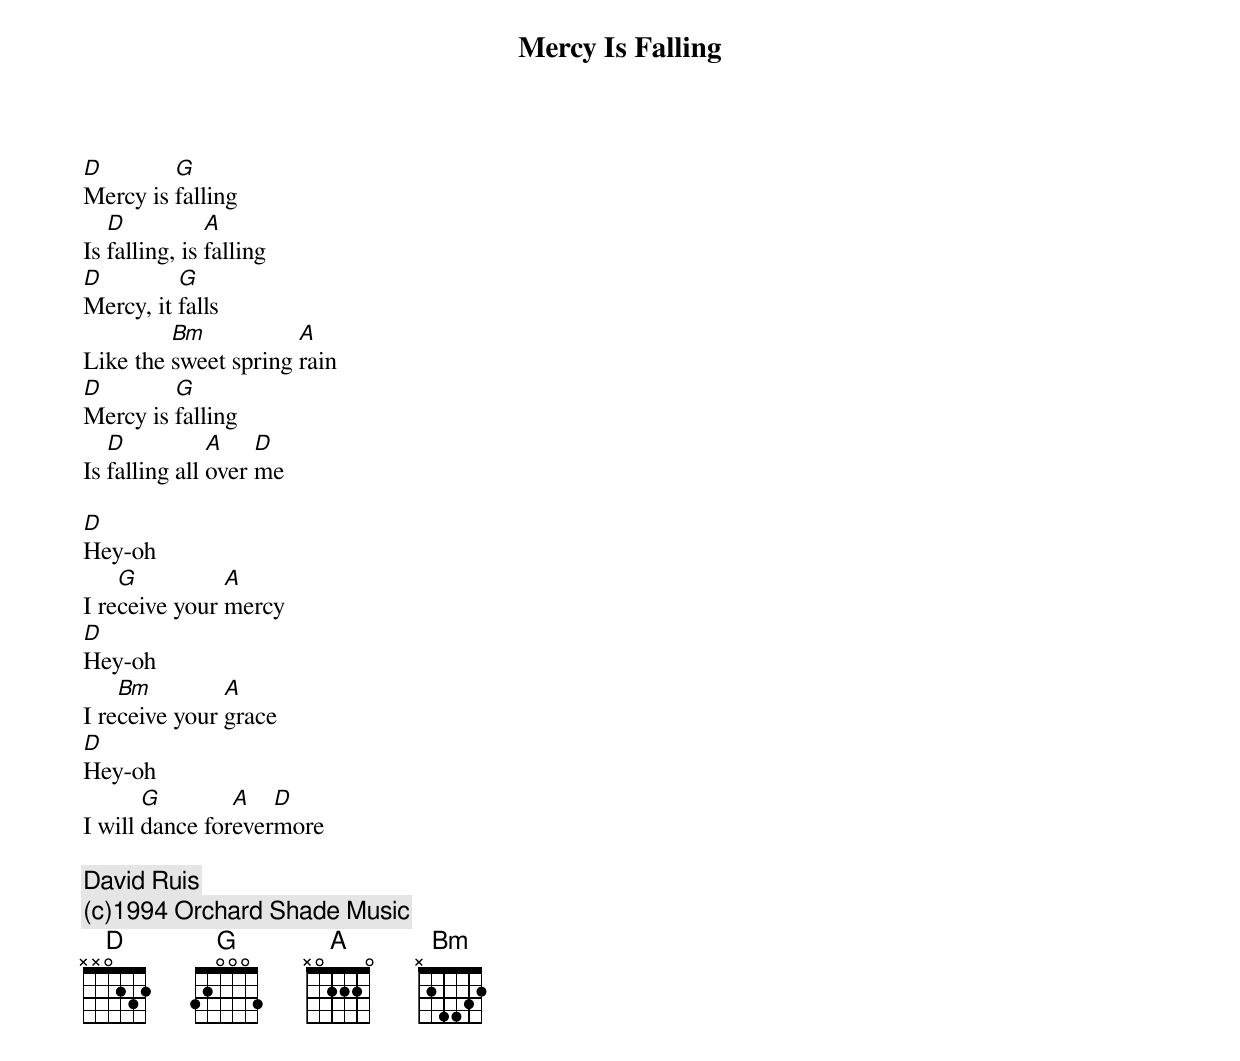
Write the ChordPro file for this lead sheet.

{title:Mercy Is Falling}
[D]Mercy is [G]falling
Is [D]falling, is [A]falling
[D]Mercy, it [G]falls
Like the [Bm]sweet spring [A]rain
[D]Mercy is [G]falling
Is [D]falling all [A]over [D]me

[D]Hey-oh
I re[G]ceive your [A]mercy
[D]Hey-oh
I re[Bm]ceive your [A]grace
[D]Hey-oh
I will [G]dance for[A]ever[D]more

{c:David Ruis}
{c:(c)1994 Orchard Shade Music}
